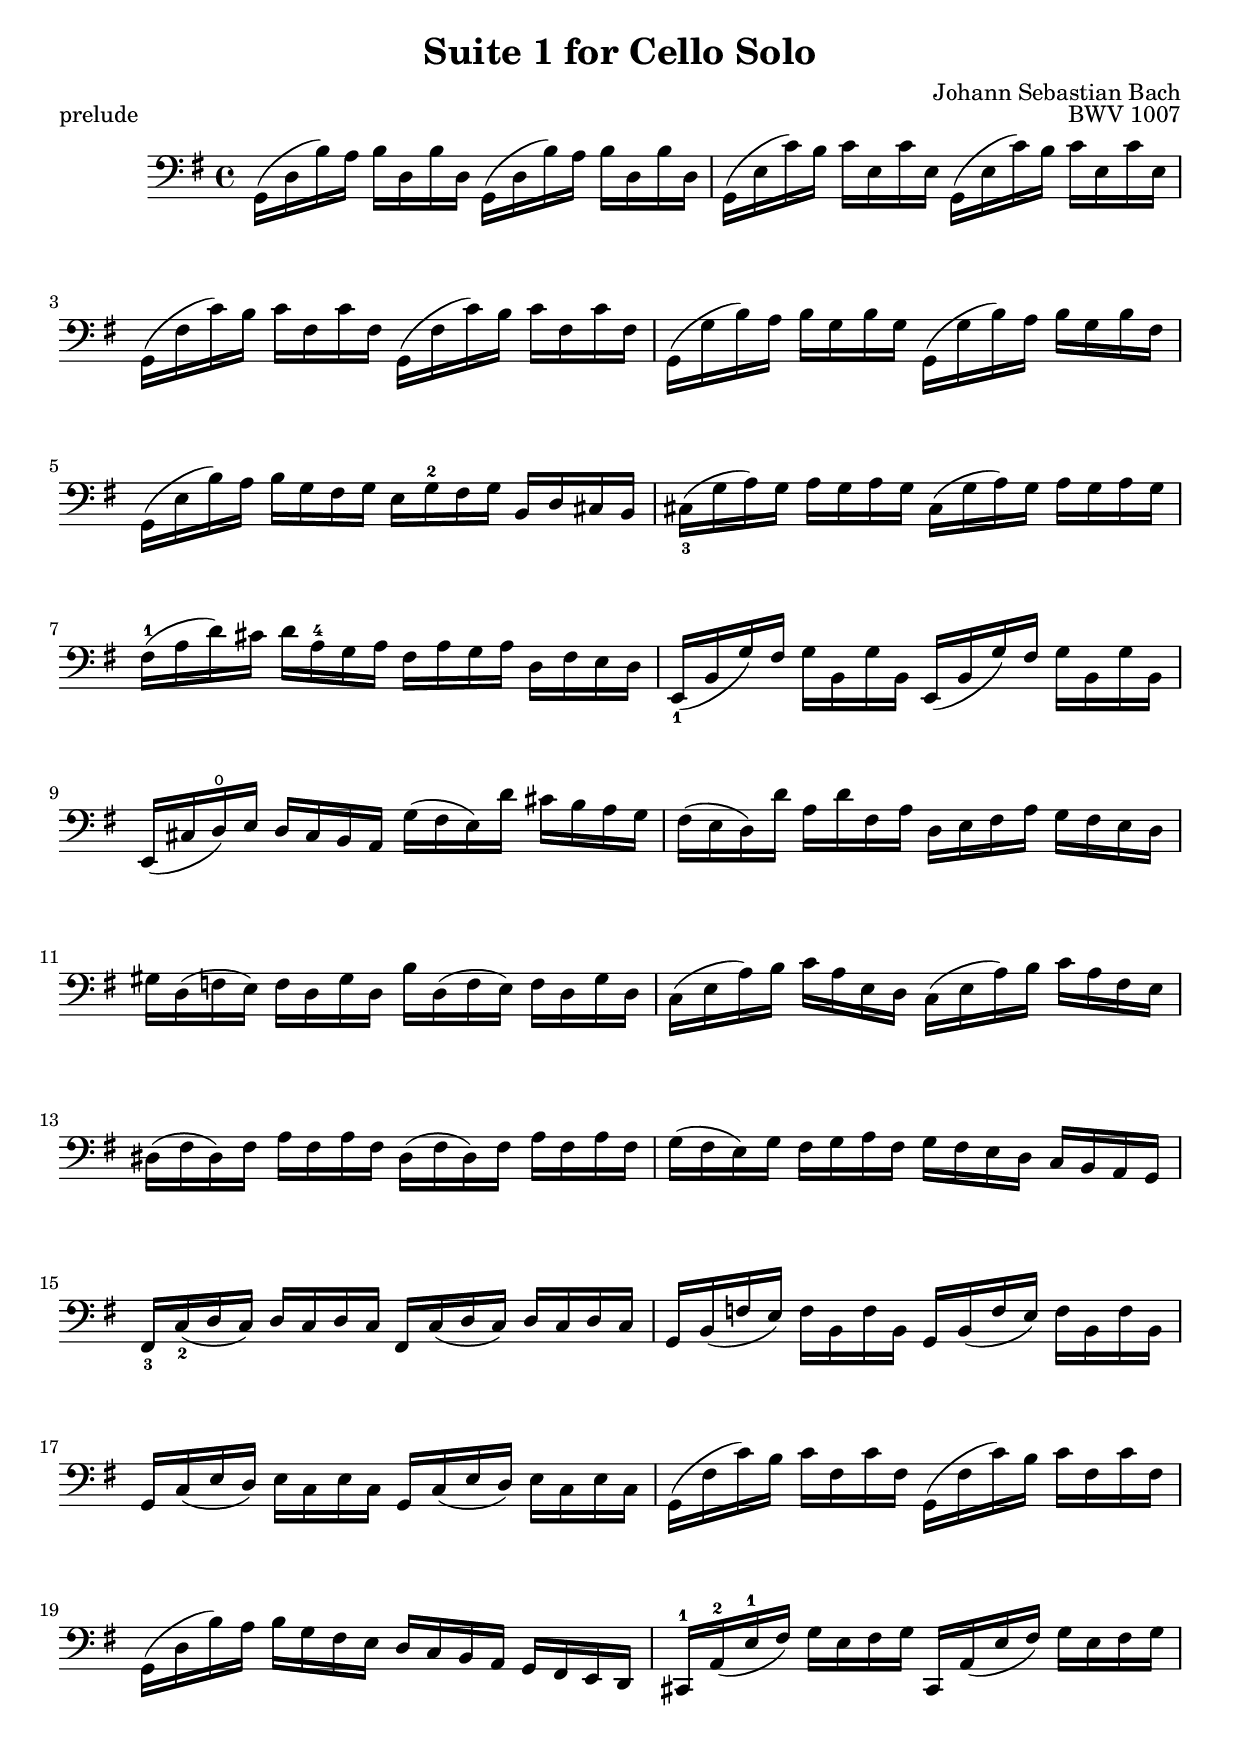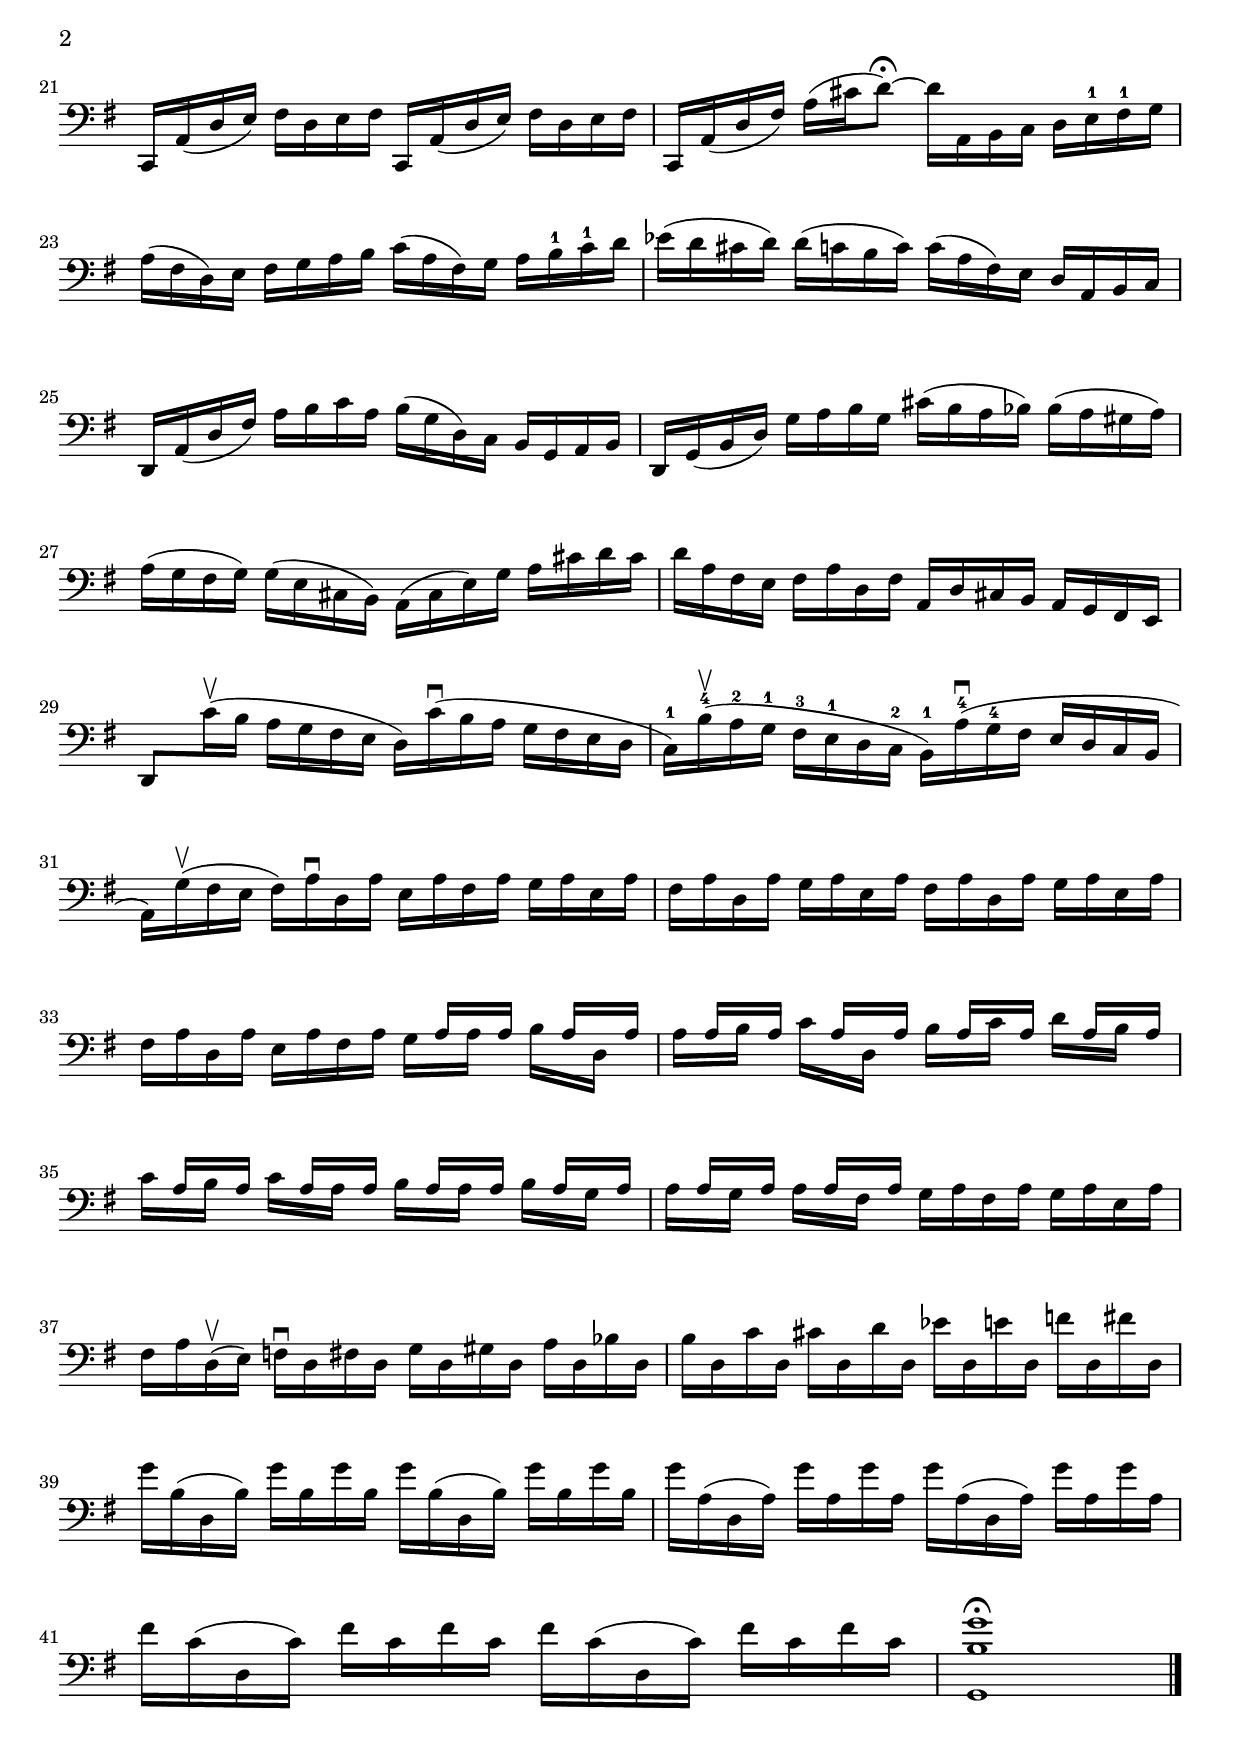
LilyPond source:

\version "2.18.2"

\header {
  title = "Suite 1 for Cello Solo"
  %% instrument = "Cello"
  composer = "Johann Sebastian Bach"
  opus = "BWV 1007"
}

\version "2.18.2"

\version "2.18.2"

fngrBelow =  \set fingeringOrientations = #'(down)


prelude = \context Staff \relative c {

  \time 4/4
  \key g \major
  \set Staff.midiInstrument = "cello"

  g16( d' b') a b d, b' d, g,( d' b') a b d, b' d, |
  g,(e' c') b c e, c' e, g,(e' c') b c e, c' e, |
  g,( fis' c') b c fis, c' fis, g,( fis' c') b c fis, c' fis, |
  g,( g' b) a b g b g g,( g' b) a b g b fis |
  \barNumberCheck #5
  g,( e' b') a b g fis g e g-2 fis g b, d cis b |
  \fngrBelow <cis-3>( g' a) g a g a g cis,( g' a) g a g a g |
  fis-1( a d) cis d a-4 g a fis a g a d, fis e d |
  \fngrBelow <e,-1>( b' g') fis g b, g' b, e,( b' g') fis g b, g' b, |
  e,( cis' d^\open) e d cis b a g'( fis e) d' cis b a g |
  \barNumberCheck #10
  fis( e d) d' a d fis, a d, e fis a g fis e d |
  gis d( f e) f d gis d b' d,( f e) f d gis d |
  c( e a) b c a e d c( e a) b c a fis e |
  dis( fis dis) fis a fis a fis dis( fis dis) fis a fis a fis |
  g( fis e) g fis g a fis g fis e d c b a g |
  \barNumberCheck #15
  \fngrBelow <fis-3> \fngrBelow <c'-2>( d c) d c d c fis, c'( d c) d c d c |
  g b( f' e) f b, f' b, g b( f' e) f b, f' b, |
  g c( e d) e c e c g c( e d) e c e c |
  g( fis' c') b c fis, c' fis, g,( fis' c') b c fis, c' fis, |
  g,( d' b') a b g fis e d c b a g fis e d |
  \barNumberCheck #20
  cis-1 a'-2( e'-1 fis) g e fis g cis,, a'( e' fis) g e fis g |
  c,, a'( d e) fis d e fis c, a'( d e) fis d e fis |
  c, a'( d fis) a( cis d8~\fermata) d16 a, b c d e-1 fis-1 g |
  a( fis d) e fis g a b c( a fis) g a b-1 c-1 d |
  ees( d cis d) d( c b c) c( a fis) e d a b c |
  \barNumberCheck #25
  d, a'( d fis) a b c a b( g d) c b g a b |
  d, g( b d) g a b g cis( b a bes) bes( a gis a) |
  a( g fis g) g( e cis b) a( cis e) g a cis d cis |
  d a fis e fis a d, fis a, d cis b a g fis e |
  \override Beam.auto-knee-gap = #3
  d8 c''16\upbow( b a g fis e d) c'\downbow( b a g fis e d |
  \barNumberCheck #30
  \override Beam.auto-knee-gap = #5.5 % TODO: can we reset this without specifying gap?
  c-1) b'\upbow-4( a-2 g-1 fis-3 e-1 d c-2 b-1) a'\downbow-4( g-4 fis e d c b |
  a) g'\upbow( fis e fis) a\downbow d, a' e a fis a g a e a |
  fis a d, a' g a e a fis a d, a' g a e a |
  fis a d, a' e a fis a <<{s a[ s a] s a[ s a]}
                          \\ {g[ s a] s b[ s d,] s}>> |
  <<{s a'[ s a] s a[ s a] s a[ s a] s a[ s a]}
    \\ {a[ s b] s c[ s d,] s b'[ s c] s d[ s b] s}>> |
  \barNumberCheck #35
  <<{s a[ s a] s a[ s a] s a[ s a] s a[ s a]}
    \\ {c[ s b] s c[ s a] s b[ s a] s b[ s g] s}>> |
  <<{s a[ s a] s a[ s a]} \\ {a[ s g] s a[ s fis] s}>> g a fis a g a e a |
  fis a d,\upbow( e) f\downbow d fis d g d gis d a' d, bes' d, |
  b' d, c' d, cis' d, d' d, ees' d, e' d, f' d, fis' d, |
  g' b,( d, b') g' b, g' b, g' b,( d, b') g' b, g' b, |
  \barNumberCheck #40
  g' a,( d, a') g' a, g' a, g' a,( d, a') g' a, g' a, |
  fis' c( d, c') fis c fis c fis c( d, c') fis c fis c |
  <g, b' g'>1\fermata | \bar "|."
}


\book {
  \score {
    {
      \clef "bass"
      <<
        \new Voice { % inject break line every 2 bars ...
          \repeat unfold 21 {
            s1 \noBreak s1 \break
          }
        }
        \new Voice { % and break page in specific place.
          s1 * 20 \pageBreak
          s1 * 22 \pageBreak
        }
        \new Voice {\prelude}
      >>
    }
    \header { piece = "prelude"}
    \layout {}
    %% uncomment the following line to generate midi.
    %% \midi {}
  }
}
